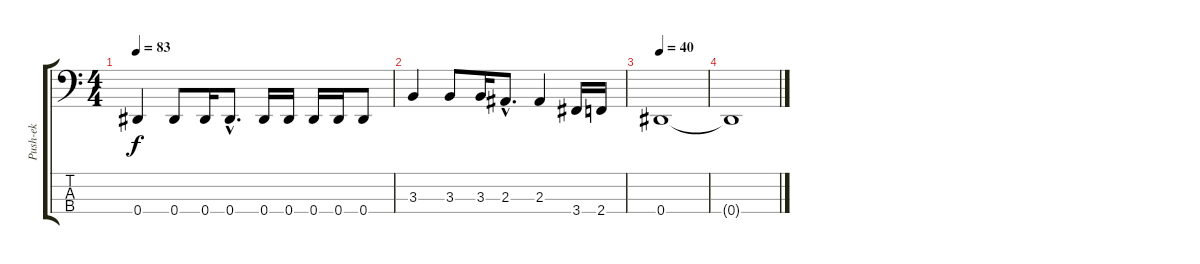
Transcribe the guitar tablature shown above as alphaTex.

\track ("Push-ek" "Push-ek") {instrument electricbasspick}
\staff {score tabs}
\tuning (Gb2 Db2 Ab1 Eb1) {hide}
\ts (4 4)
\tempo 83
\clef f4
\ks c
0.4.4{dy f} 0.4.8 0.4.16 0.4{hac}.8{d} 0.4.16 0.4.16 0.4.16 0.4.16 0.4.8 |
3.3.4 3.3.8 3.3.16 2.3{hac}.8{d} 2.3.4 3.4.16 2.4.16 |
\tempo 40
0.4.1 |
0.4{t}.1
